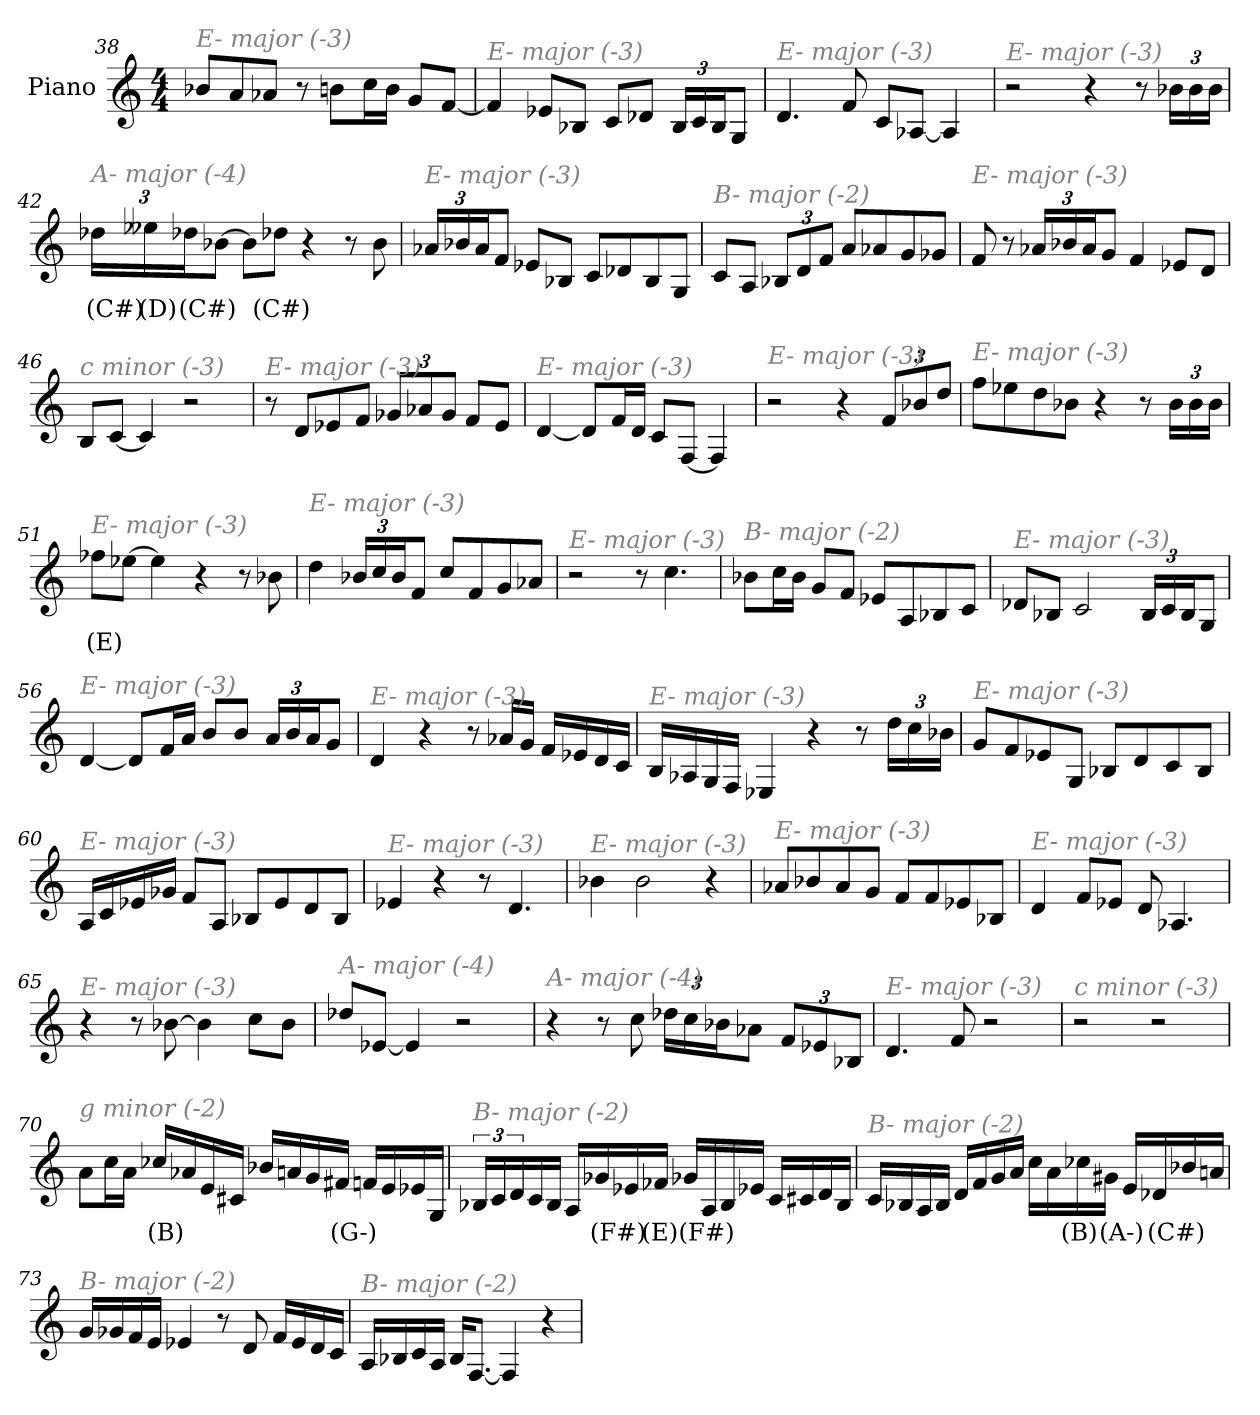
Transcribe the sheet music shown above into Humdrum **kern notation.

**kern	**text
*part1	*part1
*staff1	*staff1
*I"Piano	*
*I'Pno	*
*clefG2	*
*k[]	*
*M4/4	*
=38	=38
!LO:TX:i:color=#808080:t=E- major (-3)	!
8b-X/L	.
8a/	.
8a-X/J	.
8r	.
8bn\L	.
16cc\L	.
16b\JJ	.
8g/L	.
[8f/J	.
!!LO:PB:g=z
=39	=39
!LO:TX:i:color=#808080:t=E- major (-3)	!
4f/]	.
8e-X/L	.
8B-X/J	.
8c/L	.
8d-X/J	.
*Xbrackettup	*
24B-/LL	.
24c/	.
24B-/J	.
8G/J	.
=40	=40
!LO:TX:i:color=#808080:t=E- major (-3)	!
4.d/	.
8f/	.
8c/L	.
[8A-X/J	.
4A-/]	.
=41	=41
!LO:TX:i:color=#808080:t=E- major (-3)	!
2r	.
4r	.
8r	.
24b-X\LL	.
24b-\	.
24b-\JJ	.
=42	=42
!LO:TX:i:color=#808080:t=A- major (-4)	!
24dd-Xi\LL	(C#)
24ee--Xj\	(D)
24dd-Xi\J	(C#)
[8b-X\J	.
8b-\L]	.
8dd-Xi\J	(C#)
4r	.
8r	.
8b-\	.
!!LO:LB:g=z
=43	=43
!LO:TX:i:color=#808080:t=E- major (-3)	!
24a-X/LL	.
24b-X/	.
24a-/J	.
8f/J	.
8e-X/L	.
8B-X/J	.
8c/L	.
8d-X/	.
8B-/	.
8G/J	.
=44	=44
!LO:TX:i:color=#808080:t=B- major (-2)	!
8c/L	.
8A/J	.
12B-X/L	.
12d/	.
12f/J	.
8a/L	.
8a-X/	.
8g/	.
8g-X/J	.
=45	=45
!LO:TX:i:color=#808080:t=E- major (-3)	!
8f/	.
8r	.
24a-X/LL	.
24b-X/	.
24a-/J	.
8g/J	.
4f/	.
8e-X/L	.
8d/J	.
=46	=46
!LO:TX:i:color=#808080:t=c minor (-3)	!
8B/L	.
[8c/J	.
4c/]	.
2r	.
!!LO:LB:g=z
=47	=47
!LO:TX:i:color=#808080:t=E- major (-3)	!
8r	.
8d/L	.
8e-X/	.
8f/J	.
12g-X/L	.
12a-X/	.
12g-/J	.
8f/L	.
8e-/J	.
=48	=48
!LO:TX:i:color=#808080:t=E- major (-3)	!
[4d/	.
8d/L]	.
16f/L	.
16d/JJ	.
8c/L	.
[8F/J	.
4F/]	.
=49	=49
!LO:TX:i:color=#808080:t=E- major (-3)	!
2r	.
4r	.
12f/L	.
12b-X/	.
12dd/J	.
=50	=50
!LO:TX:i:color=#808080:t=E- major (-3)	!
8ff\L	.
8ee-X\	.
8dd\	.
8b-X\J	.
4r	.
8r	.
24b-\LL	.
24b-\	.
24b-\JJ	.
!!LO:LB:g=z
=51	=51
!LO:TX:i:color=#808080:t=E- major (-3)	!
8ff-Xi\L	(E)
[8ee-X\J	.
4ee-\]	.
4r	.
8r	.
8b-X\	.
=52	=52
!LO:TX:i:color=#808080:t=E- major (-3)	!
4dd\	.
24b-X/LL	.
24cc/	.
24b-/J	.
8f/J	.
8cc/L	.
8f/	.
8g/	.
8a-X/J	.
=53	=53
!LO:TX:i:color=#808080:t=E- major (-3)	!
2r	.
8r	.
4.cc\	.
=54	=54
!LO:TX:i:color=#808080:t=B- major (-2)	!
8b-X\L	.
16cc\L	.
16b-\JJ	.
8g/L	.
8f/J	.
8e-X/L	.
8A/	.
8B-X/	.
8c/J	.
!!LO:LB:g=z
=55	=55
!LO:TX:i:color=#808080:t=E- major (-3)	!
8d-X/L	.
8B-X/J	.
2c/	.
24B-/LL	.
24c/	.
24B-/J	.
8G/J	.
=56	=56
!LO:TX:i:color=#808080:t=E- major (-3)	!
[4d/	.
8d/L]	.
16f/L	.
16a/JJ	.
8b/L	.
8b/J	.
24a/LL	.
24b/	.
24a/J	.
8g/J	.
=57	=57
!LO:TX:i:color=#808080:t=E- major (-3)	!
4d/	.
4r	.
8r	.
16a-X/LL	.
16g/JJ	.
16f/LL	.
16e-X/	.
16d/	.
16c/JJ	.
!!LO:LB:g=z
=58	=58
!LO:TX:i:color=#808080:t=E- major (-3)	!
16B/LL	.
16A-X/	.
16G/	.
16F/JJ	.
4E-X/	.
4r	.
8r	.
24dd\LL	.
24cc\	.
24b-X\JJ	.
=59	=59
!LO:TX:i:color=#808080:t=E- major (-3)	!
8g/L	.
8f/	.
8e-X/	.
8G/J	.
8B-X/L	.
8d/	.
8c/	.
8B-/J	.
=60	=60
!LO:TX:i:color=#808080:t=E- major (-3)	!
16A/LL	.
16c/	.
16e-X/	.
16g-X/JJ	.
8f/L	.
8A/J	.
8B-X/L	.
8e-/	.
8d/	.
8B-/J	.
=61	=61
!LO:TX:i:color=#808080:t=E- major (-3)	!
4e-X/	.
4r	.
8r	.
4.d/	.
!!LO:LB:g=z
=62	=62
!LO:TX:i:color=#808080:t=E- major (-3)	!
4b-X\	.
2b-\	.
4r	.
=63	=63
!LO:TX:i:color=#808080:t=E- major (-3)	!
8a-X/L	.
8b-X/	.
8a-/	.
8g/J	.
8f/L	.
8f/	.
8e-X/	.
8B-X/J	.
=64	=64
!LO:TX:i:color=#808080:t=E- major (-3)	!
4d/	.
8f/L	.
8e-X/J	.
8d/	.
4.A-X/	.
=65	=65
!LO:TX:i:color=#808080:t=E- major (-3)	!
4r	.
8r	.
[8b-X\	.
4b-\]	.
8cc\L	.
8b-\J	.
=66	=66
!LO:TX:i:color=#808080:t=A- major (-4)	!
8dd-X/L	.
[8e-X/J	.
4e-/]	.
2r	.
!!LO:LB:g=z
=67	=67
!LO:TX:i:color=#808080:t=A- major (-4)	!
4r	.
8r	.
8cc\	.
24dd-X\LL	.
24cc\	.
24b-X\J	.
8a-X\J	.
12f/L	.
12e-X/	.
12B-X/J	.
=68	=68
!LO:TX:i:color=#808080:t=E- major (-3)	!
4.d/	.
8f/	.
2r	.
=69	=69
!LO:TX:i:color=#808080:t=c minor (-3)	!
2r	.
2r	.
=70	=70
!LO:TX:i:color=#808080:t=g minor (-2)	!
8a\L	.
16cc\L	.
16a\JJ	.
16cc-Xi/LL	(B)
16a-X/	.
16e/	.
16c#X/JJ	.
16b-X/LL	.
16an/	.
16g/	.
16f#Xi/JJ	(G-)
16f/LL	.
16e/	.
16e-X/	.
16G/JJ	.
!!LO:LB:g=z
=71	=71
*brackettup	*
!LO:TX:i:color=#808080:t=B- major (-2)	!
24B-X/LL	.
24c/	.
24d/	.
16c/	.
16B-/JJ	.
16A/LL	.
16g-Xi/	(F#)
16e-X/	.
16f-Xi/JJ	(E)
16g-Xi/LL	(F#)
16A/	.
16B-/	.
16e-X/JJ	.
16c/LL	.
16c#X/	.
16d/	.
16B-/JJ	.
=72	=72
!LO:TX:i:color=#808080:t=B- major (-2)	!
16c/LL	.
16B-X/	.
16A/	.
16B-/JJ	.
16d/LL	.
16f/	.
16g/	.
16a/JJ	.
16cc\LL	.
16a\	.
16cc-Xi\	(B)
16g#Xi\JJ	(A-)
16e/LL	.
16d-Xi/	(C#)
16b-X/	.
16an/JJ	.
!!LO:LB:g=z
=73	=73
!LO:TX:i:color=#808080:t=B- major (-2)	!
16g/LL	.
16g-X/	.
16f/	.
16e/JJ	.
4e-X/	.
8r	.
8d/	.
16f/LL	.
16e-/	.
16d/	.
16c/JJ	.
=74	=74
!LO:TX:i:color=#808080:t=B- major (-2)	!
16A/LL	.
16B-X/	.
16c/	.
16A/JJ	.
16B-/KL	.
[8.F/J	.
4F/]	.
4r	.
=	=
*-	*-
